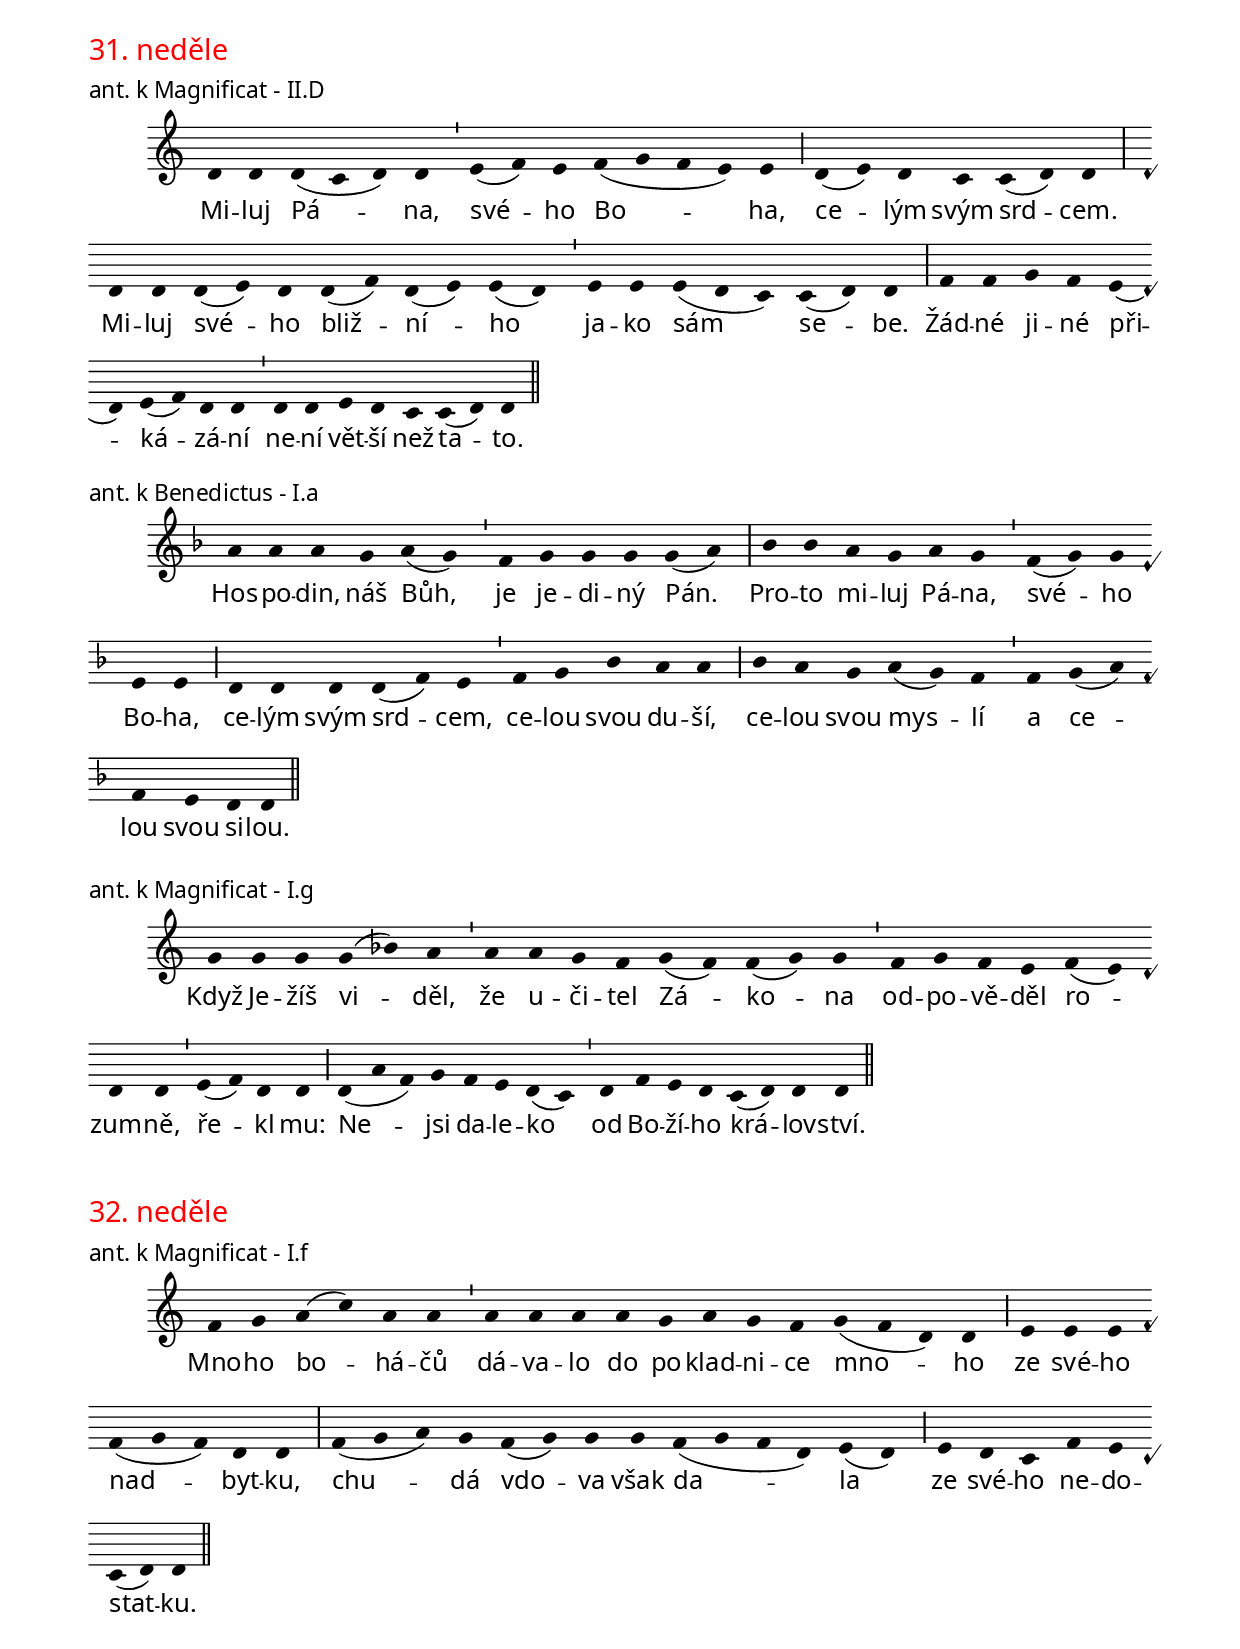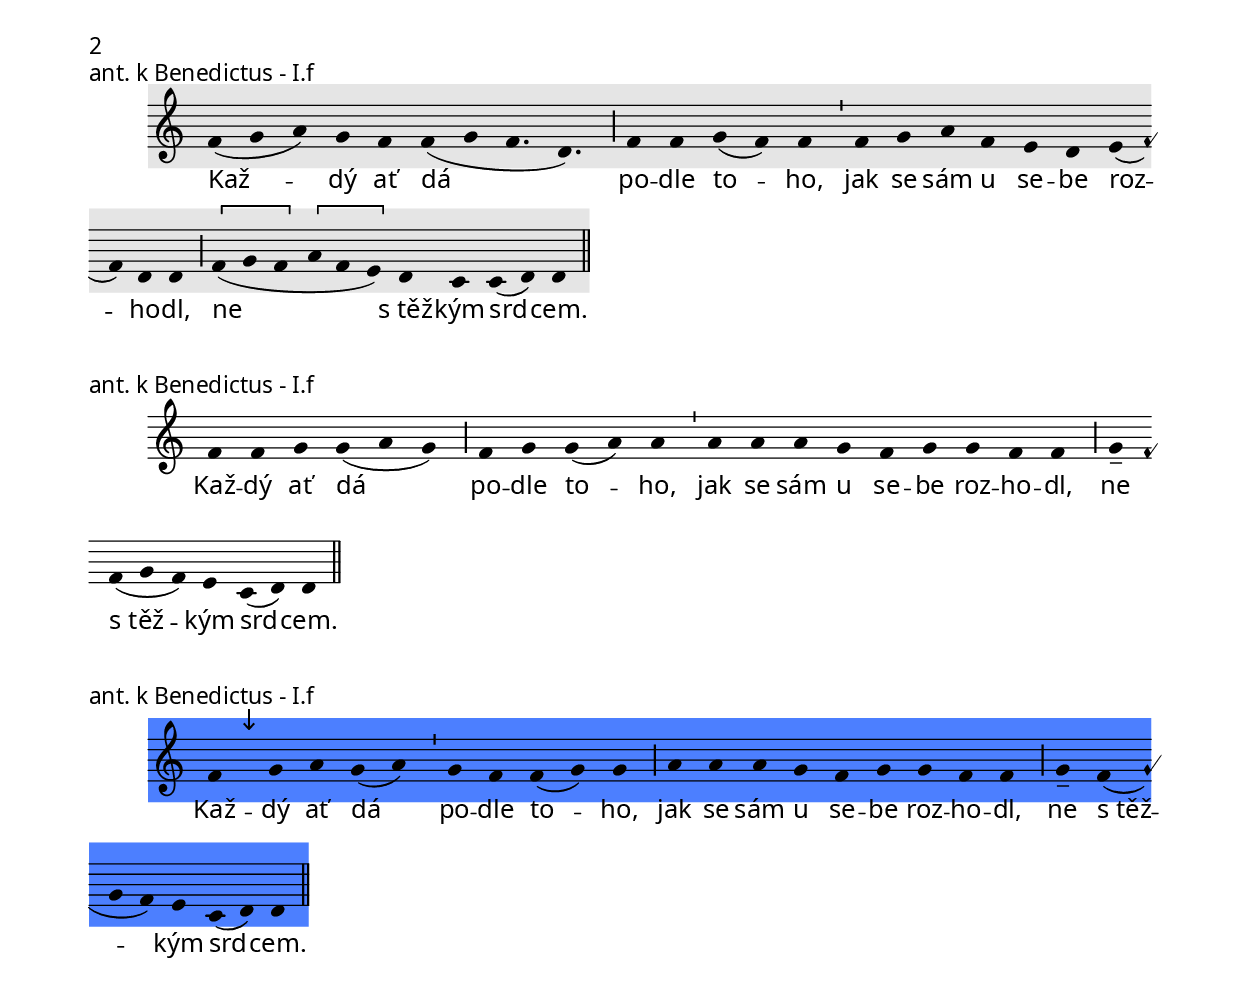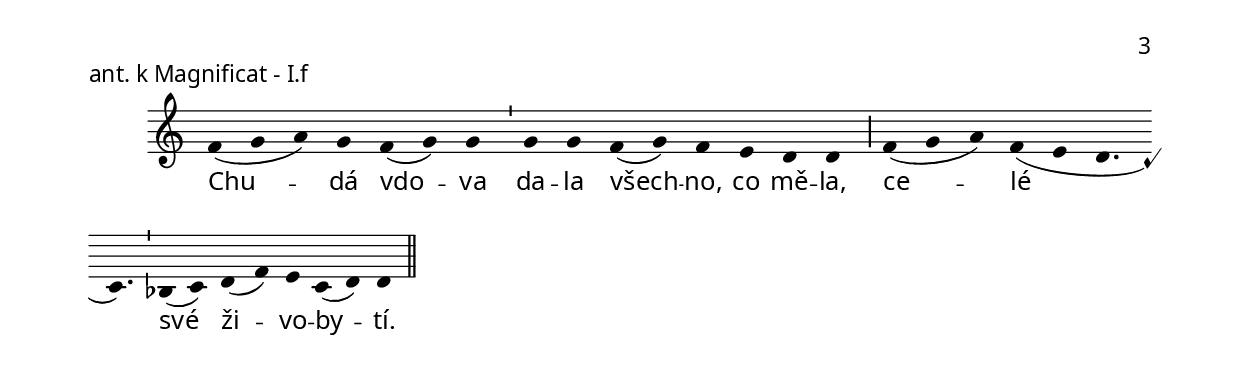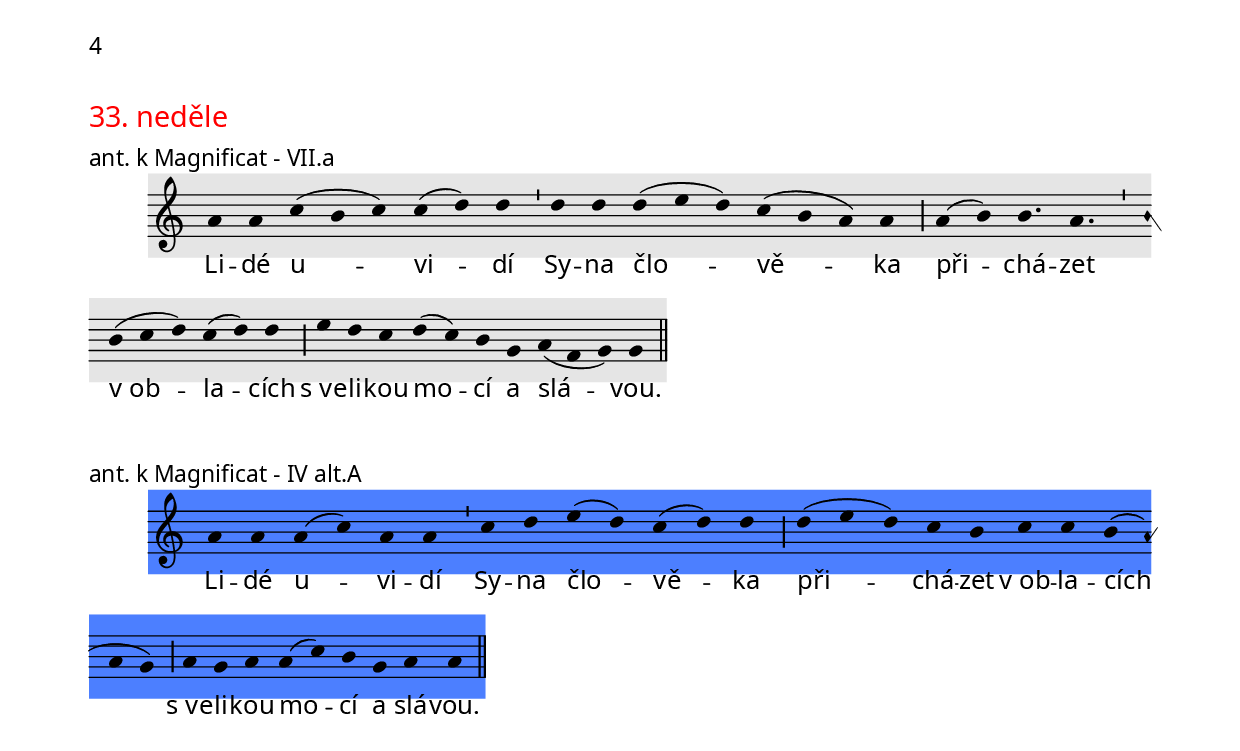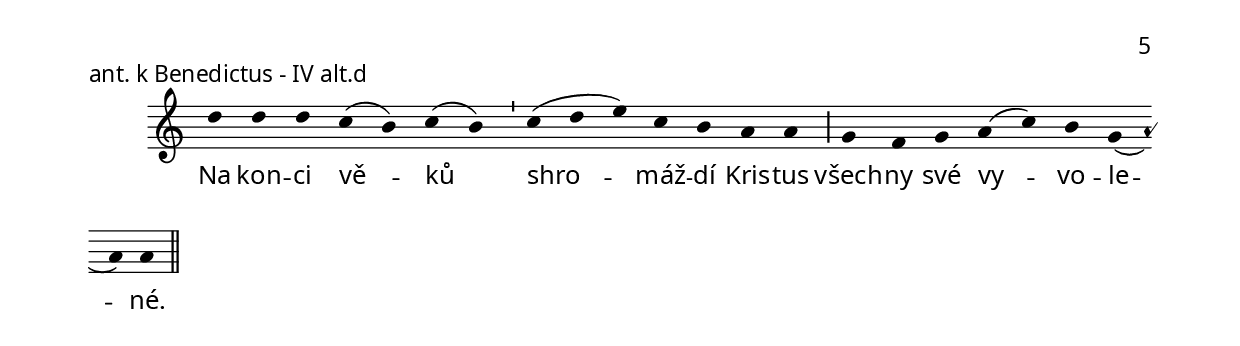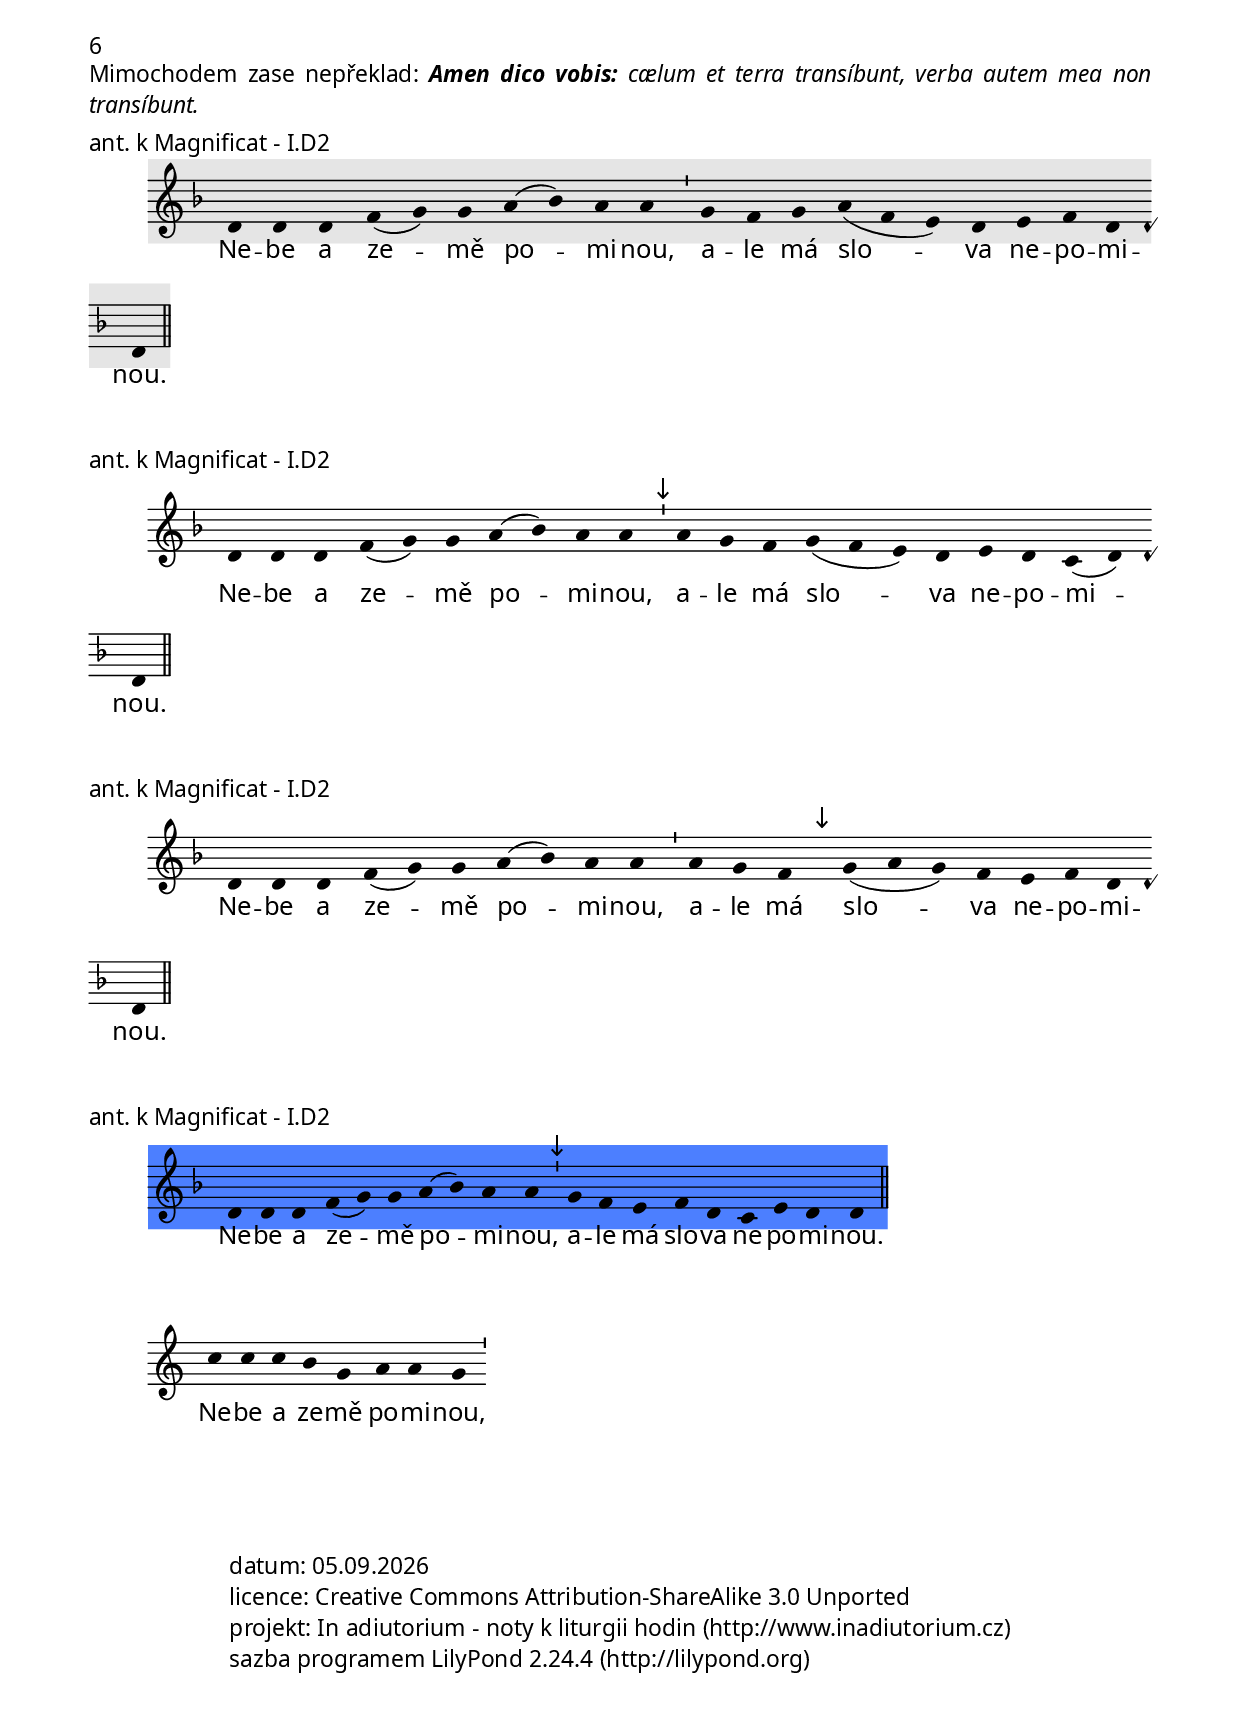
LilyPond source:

\version "2.12.0"

\include "../spolecne.ly"

\markup {\nadpisDen {"31. neděle"}}

\score {
  \relative c' {
    \choralniRezim
    d4 d d( c d) d \barMin e( f) e f( g f e) e \barMaior
    d( e) d c c( d) d \barMax

    d d d( e) d d( f) d( e) e( d) \barMin
    e e e( d c) c( d) d \barMax

    f f g f e( d) e( f) d d \barMin
    d d e d c c( d) d \barFinalis
  }
  \addlyrics {
    Mi -- luj Pá -- na, své -- ho Bo -- ha,
    ce -- lým svým srd -- cem.

    Mi -- luj své -- ho bliž -- ní -- ho
    ja -- ko sám se -- be.

    Žád -- né ji -- né při -- ká -- zá -- ní
    ne -- ní vět -- ší než ta -- to.
  }
  \header {
    quid = "ant. k Magnificat"
    modus = "II"
    differentia = "D"
    psalmus = ""
    placet = "prospěje zjednodušení, viz podobné"
    id = "ne31b-1ne-mag"
    piece = \markup {\sestavTitulekBezZalmu}
  }
}

\score {
  \relative c'' {
    \choralniRezim
    \key f \major
    a4 a a g a( g) \barMin f g g g g( a) \barMax
    bes bes a g a g \barMin f( g) g e e \barMaior
    d d d d( f) e \barMin
    f g bes a a \barMaior
    bes a g a( g) f \barMin
    f g( a) f e d d \barFinalis
  }
  \addlyrics {
    Hos -- po -- din, náš Bůh, je je -- di -- ný Pán.

    Pro -- to mi -- luj Pá -- na, své -- ho Bo -- ha,
    ce -- lým svým srd -- cem,
    ce -- lou svou du -- ší,
    ce -- lou svou mys -- lí
    a ce -- lou svou si -- lou.
  }
  \header {
    quid = "ant. k Benedictus"
    modus = "I"
    differentia = "a"
    psalmus = ""
    placet = "_je_ nesmí být takto odsazené"
    id = "ne31b-rch-ben"
    piece = \markup {\sestavTitulekBezZalmu}
  }
}

\score {
  \relative c'' {
    \choralniRezim
    g4 g g g( bes) a \barMin
    a a g f g( f) f( g) g \barMin f g f e f( e) d d \barMin
    e( f) d d \barMaior
    d( a' f) g f e d( c) \barMin d f e d c( d) d d \barFinalis
  }
  \addlyrics {
    Když Je -- žíš vi -- děl,
    že u -- či -- tel Zá -- ko -- na od -- po -- vě -- děl ro -- zum -- ně,
    ře -- kl mu:
    Ne -- jsi da -- le -- ko od Bo -- ží -- ho krá -- lov -- ství.
  }
  \header {
    quid = "ant. k Magnificat"
    modus = "I"
    differentia = "g"
    psalmus = ""
    placet = "lépe"
    id = "ne31b-2ne-mag"
    piece = \markup {\sestavTitulekBezZalmu}
  }
}

\markup {\nadpisDen {"32. neděle"}}

\score {
  \relative c' {
    \choralniRezim
    f4 g a( c) a a \barMin
    a a a a g a g f g( f d) d \barMaior
    e e e f( g f) d d \barMax

    f( g a) g f( g) g g f( g f d) e( d) \barMaior
    e d c f e c( d) d \barFinalis
  }
  \addlyrics {
    Mno -- ho bo -- há -- čů
    dá -- va -- lo do po -- klad -- ni -- ce mno -- ho
    ze své -- ho nad -- byt -- ku,

    chu -- dá vdo -- va však da -- la
    ze své -- ho ne -- do -- stat -- ku.
  }
  \header {
    quid = "ant. k Magnificat"
    modus = "I"
    differentia = "f"
    psalmus = ""
    id = "ne32b-1ne-mag"
    piece = \markup {\sestavTitulekBezZalmu}
  }
}

\pageBreak

\score {
  \relative c' {
    \zvyraznovacSedy
    \choralniRezim
    f4( g a) g f f( g f4. d) \barMaior
    f4 f g( f) f \barMin f g a f e d e( f) d d \barMaior
    \[ f( g f \] \[ a f e) \] d c c( d) d \barFinalis
  }
  \addlyrics {
    Kaž -- dý ať dá po -- dle to -- ho,
    jak se sám u se -- be roz -- ho -- dl,
    ne s_těž -- kým srd -- cem.
  }
  \header {
    quid = "ant. k Benedictus"
    modus = "I"
    differentia = "f"
    psalmus = ""
    placet = "na _ne_ dlouhé melisma rozhodně nepatří"
    id = "ne32b-rch-ben"
    piece = \markup {\sestavTitulekBezZalmu}
  }
}

\score {
  \relative c' {
    \choralniRezim
    f4 f g g( a g) \barMaior
    f4 g g( a) a \barMin
    a a a g f g g f f \barMaior
    g-- f( g f) e c( d) d \barFinalis
  }
  \addlyrics {
    Kaž -- dý ať dá
    po -- dle to -- ho,
    jak se sám u se -- be roz -- ho -- dl,
    ne s_těž -- kým srd -- cem.
  }
  \header {
    quid = "ant. k Benedictus"
    modus = "I"
    differentia = "f"
    psalmus = ""
    id = "ne32b-rch-ben"
    piece = \markup {\sestavTitulekBezZalmu}
  }
}

\score {
  \relative c' {
    \zvyraznovacModry
    \choralniRezim
    f4 \mark\sipka g a g( a) \barMin
    g f f( g) g \barMaior
    a a a g f g g f f \barMaior
    g-- f( g f) e c( d) d \barFinalis
  }
  \addlyrics {
    Kaž -- dý ať dá
    po -- dle to -- ho,
    jak se sám u se -- be roz -- ho -- dl,
    ne s_těž -- kým srd -- cem.
  }
  \header {
    quid = "ant. k Benedictus"
    modus = "I"
    differentia = "f"
    psalmus = ""
    id = "ne32b-rch-ben"
    piece = \markup {\sestavTitulekBezZalmu}
  }
}

\pageBreak

\score {
  \relative c' {
    \choralniRezim
    f4( g a) g f( g) g \barMin
    g g f( g) f e d d \barMaior
    f( g a) f( e d4. c) \barMin bes4( c) d( f) e c( d) d \barFinalis
  }
  \addlyrics {
    Chu -- dá vdo -- va
    da -- la všech -- no, co mě -- la,
    ce -- lé své ži -- vo -- by -- tí.
  }
  \header {
    quid = "ant. k Magnificat"
    modus = "I"
    differentia = "f"
    psalmus = ""
    placet = "lépe"
    id = "ne32b-2ne-mag"
    piece = \markup {\sestavTitulekBezZalmu}
  }
}

\pageBreak

\markup {\nadpisDen {"33. neděle"}}

\score {
  \relative c'' {
    \zvyraznovacSedy
    \choralniRezim
    a4 a c( b c) c( d) d \barMin d d d( e d) c( b a) a \barMaior
    a( b) b4. a \barMin b4( c d) c( d) d \barMaior
    e d c d( c) b g a( f g) g \barFinalis
  }
  \addlyrics {
    Li -- dé u -- vi -- dí Sy -- na člo -- vě -- ka
    při -- chá -- zet v_ob -- la -- cích
    s_ve -- li -- kou mo -- cí a slá -- vou.
  }
  \header {
    quid = "ant. k Magnificat"
    modus = "VII"
    differentia = "a"
    psalmus = ""
    placet = "_přicházet_ a dál půjde lépe"
    id = "ne33b-1ne-mag"
    piece = \markup {\sestavTitulekBezZalmu}
  }
}

\score {
  \relative c'' {
    \zvyraznovacModry
    \choralniRezim
    a4 a a( c) a a \barMin c d e( d) c( d) d \barMaior
    d( e d) c b c c b( a g) \barMaior
    a g a a( c) b g a a \barFinalis
  }
  \addlyrics {
    Li -- dé u -- vi -- dí Sy -- na člo -- vě -- ka
    při -- chá -- zet v_ob -- la -- cích
    s_ve -- li -- kou mo -- cí a slá -- vou.
  }
  \header {
    quid = "ant. k Magnificat"
    modus = "IV alt"
    differentia = "A"
    psalmus = ""
    id = "ne33b-1ne-mag"
    piece = \markup {\sestavTitulekBezZalmu}
  }
}

\pageBreak

\score {
  \relative c'' {
    \choralniRezim
    d4 d d c( b) c( b) \barMin
    c( d e) c b a a \barMaior
    g f g a( c) b g( a) a \barFinalis
  }
  \addlyrics {
    Na kon -- ci vě -- ků
    shro -- máž -- dí Kris -- tus
    všech -- ny své vy -- vo -- le -- né.
  }
  \header {
    quid = "ant. k Benedictus"
    modus = "IV alt"
    differentia = "d"
    psalmus = ""
    id = "ne33b-rch-ben"
    piece = \markup {\sestavTitulekBezZalmu}
  }
}

\pageBreak

\markup\justify{
  Mimochodem zase nepřeklad:
  \italic{\bold{Amen dico vobis:} cælum et terra transíbunt, verba autem mea non transíbunt.}
}

\score {
  \relative c' {
    \zvyraznovacSedy
    \choralniRezim
    \key f \major
    d4 d d f( g) g a( bes) a a \barMin
    g f g a( f e) d e f d d \barFinalis
  }
  \addlyrics {
    Ne -- be a ze -- mě po -- mi -- nou,
    a -- le má slo -- va ne -- po -- mi -- nou.
  }
  \header {
    quid = "ant. k Magnificat"
    modus = "I"
    differentia = "D2"
    psalmus = ""
    id = "ne33b-2ne-mag"
    fons = "začátek: sobota 2.t., uprostřed dne, 1. ant."
    piece = \markup {\sestavTitulekBezZalmu}
  }
}

\score {
  \relative c' {
    \choralniRezim
    \key f \major
    d4 d d f( g) g a( bes) a a \barMin
    \mark\sipka a g f g( f e) d e d c( d) d \barFinalis
  }
  \addlyrics {
    Ne -- be a ze -- mě po -- mi -- nou,
    a -- le má slo -- va ne -- po -- mi -- nou.
  }
  \header {
    quid = "ant. k Magnificat"
    modus = "I"
    differentia = "D2"
    psalmus = ""
    id = "ne33b-2ne-mag"
    fial = "antifony/tyden2_7sobota.ly#up-ant1?zacatek"
    piece = \markup {\sestavTitulekBezZalmu}
  }
}

\score {
  \relative c' {
    \choralniRezim
    \key f \major
    d4 d d f( g) g a( bes) a a \barMin
    a g f \mark\sipka g( a g) f e f d d \barFinalis
  }
  \addlyrics {
    Ne -- be a ze -- mě po -- mi -- nou,
    a -- le má slo -- va ne -- po -- mi -- nou.
  }
  \header {
    quid = "ant. k Magnificat"
    modus = "I"
    differentia = "D2"
    psalmus = ""
    id = "ne33b-2ne-mag"
    fial = "antifony/tyden2_7sobota.ly#up-ant1?zacatek"
    piece = \markup {\sestavTitulekBezZalmu}
  }
}

\score {
  \relative c' {
    \zvyraznovacModry
    \choralniRezim
    \key f \major
    d4 d d f( g) g a( bes) a a \barMin
    \mark\sipka g f e f d c e d d \barFinalis
  }
  \addlyrics {
    Ne -- be a ze -- mě po -- mi -- nou,
    a -- le má slo -- va ne -- po -- mi -- nou.
  }
  \header {
    quid = "ant. k Magnificat"
    modus = "I"
    differentia = "D2"
    psalmus = ""
    id = "ne33b-2ne-mag"
    fial = "antifony/tyden2_7sobota.ly#up-ant1?zacatek"
    piece = \markup {\sestavTitulekBezZalmu}
  }
}

\score {
  \relative c'' {
    \choralniRezim
    c4 c c b g a a g \barMin
  }
  \addlyrics {
    Ne -- be a ze -- mě po -- mi -- nou,
    a -- le má slo -- va ne -- po -- mi -- nou.
  }
  \header {
    quid = "ant. k Magnificat"
    modus = "VIII"
    differentia = "c"
    psalmus = ""
    id = "ne33b-2ne-mag"
  }
}
